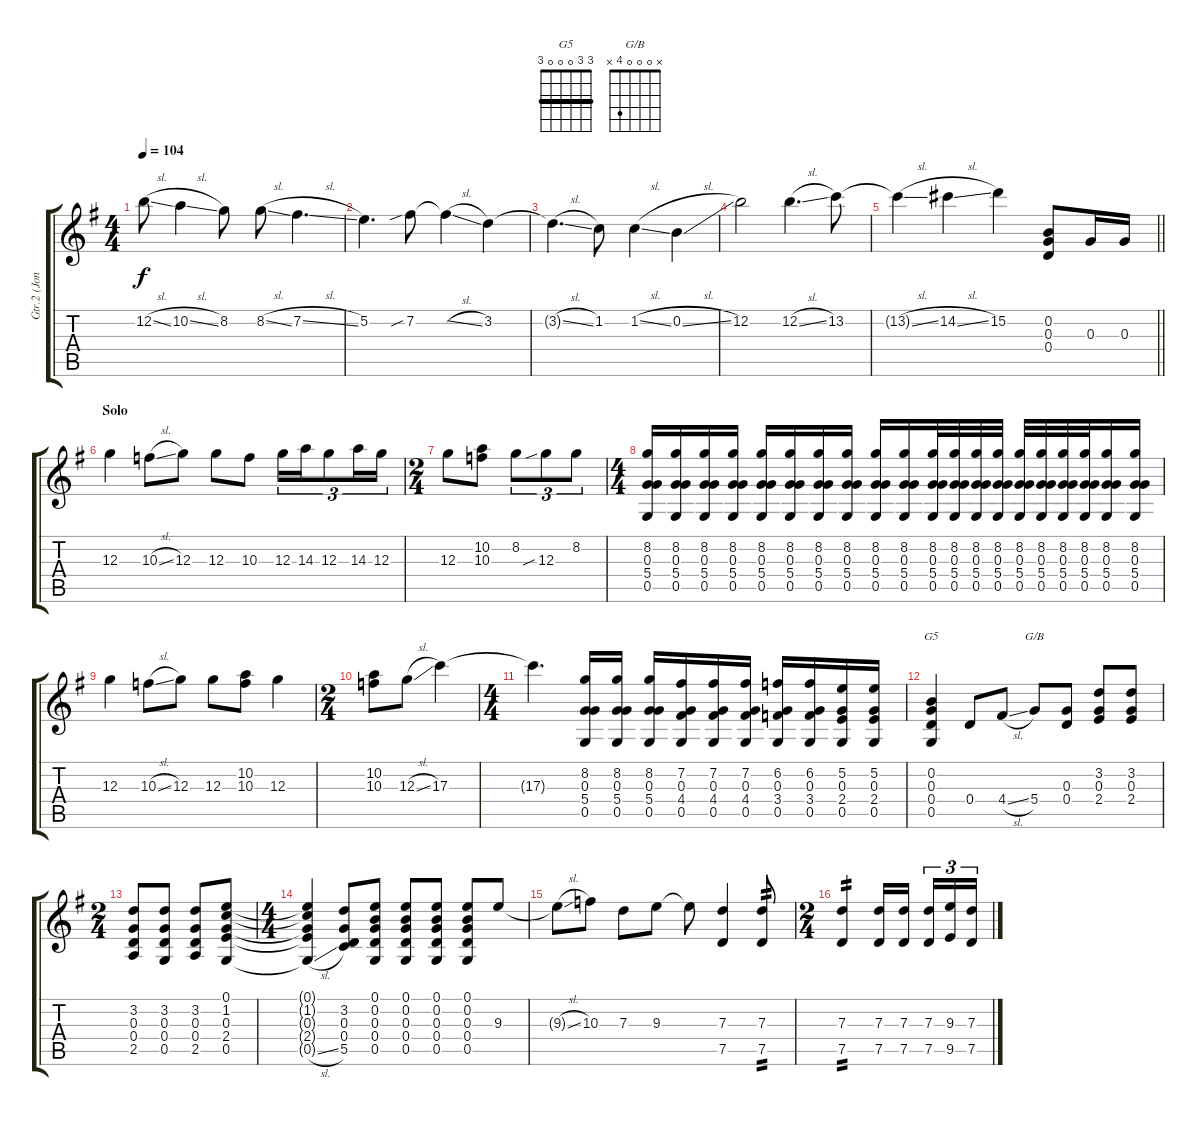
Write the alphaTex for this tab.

\track ("Gtr.2 (Jonny GreenWood)" "Gtr.2 (Jon") {instrument distortionguitar}
\staff {score tabs}
\tuning (E4 B3 G3 D3 G2 E2) {hide}
\chord ("G5" 3 3 0 0 0 3) {barre 3}
\chord ("G/B" x 0 0 0 4 x)
\ts (4 4)
\tempo 104
\clef g2
\ks eminor
12.2{sl}.8{dy f} 10.2{sl}.4 8.2.8 8.2{sl}.8 7.2{sl}.4{d} |
5.2.4{d} 7.2{sib}.8 7.2{sl t}.4 3.2.4 |
3.2{sl t}.4{d} 1.2.8 1.2{sl}.4 0.2{sl}.4 |
12.2.2 12.2{sl}.4{d} 13.2.8 |
\barLineRight lightlight
13.2{sl t}.4 14.2{sl}.4 15.2.4 (0.2 0.3 0.4).8{volume 16} 0.3.16 0.3.16 |
\section ("" "Solo")
12.3.4 10.3{sl}.8 12.3.8 12.3.8 10.3.8 12.3.16{tu (3 2)} 14.3.16{tu (3 2)} 12.3.8{tu (3 2)} 14.3.16{tu (3 2)} 12.3.16{tu (3 2)} |
\ts (2 4)
12.3.8 (10.2 10.3).8 8.2.8{tu (3 2)} 12.3{sib}.8{tu (3 2)} 8.2.8{tu (3 2)} |
\ts (4 4)
(8.2 0.3 5.4 0.5).16 (8.2 0.3 5.4 0.5).16 (8.2 0.3 5.4 0.5).16 (8.2 0.3 5.4 0.5).16 (8.2 0.3 5.4 0.5).16 (8.2 0.3 5.4 0.5).16 (8.2 0.3 5.4 0.5).16 (8.2 0.3 5.4 0.5).16 (8.2 0.3 5.4 0.5).16 (8.2 0.3 5.4 0.5).16 (8.2 0.3 5.4 0.5).32 (8.2 0.3 5.4 0.5).32 (8.2 0.3 5.4 0.5).32 (8.2 0.3 5.4 0.5).32 (8.2 0.3 5.4 0.5).32 (8.2 0.3 5.4 0.5).32 (8.2 0.3 5.4 0.5).32 (8.2 0.3 5.4 0.5).32 (8.2 0.3 5.4 0.5).16 (8.2 0.3 5.4 0.5).16 |
12.3.4 10.3{sl}.8 12.3.8 12.3.8 (10.2 10.3).8 12.3.4 |
\ts (2 4)
(10.2 10.3).8 12.3{sl}.8 17.3.4 |
\ts (4 4)
17.3{t}.4{d} (8.2 0.3 5.4 0.5).16 (8.2 0.3 5.4 0.5).16 (8.2 0.3 5.4 0.5).16 (7.2 0.3 4.4 0.5).16 (7.2 0.3 4.4 0.5).16 (7.2 0.3 4.4 0.5).16 (6.2 0.3 3.4 0.5).16 (6.2 0.3 3.4 0.5).16 (5.2 0.3 2.4 0.5).16 (5.2 0.3 2.4 0.5).16 |
(0.2 0.3 0.4 0.5).4{ch "G5"} 0.4.8 4.4{sl}.8 5.4.8{ch "G/B"} (0.3 0.4).8 (3.2 0.3 2.4).8 (3.2 0.3 2.4).8 |
\ts (2 4)
(3.2 0.3 0.4 2.5).8 (3.2 0.3 0.4 0.5).8 (3.2 0.3 0.4 2.5).8 (0.1 1.2 0.3 2.4 0.5).8 |
\ts (4 4)
(0.1{t} 1.2{t} 0.3{t} 2.4{t} 0.5{sl t}).4 (3.2 0.3 0.4 5.5).8 (0.1 0.2 0.3 0.4 0.5).8 (0.1 0.2 0.3 0.4 0.5).8 (0.1 0.2 0.3 0.4 0.5).8 (0.1 0.2 0.3 0.4 0.5).8 9.3.8 |
9.3{sl t}.8 10.3.8 7.3.8 9.3.8 9.3{t}.8 (7.3 7.5).4 (7.3 7.5).8{tp 2} |
\ts (2 4)
(7.3 7.5).4{tp 2} (7.3 7.5).16 (7.3 7.5).16{beam splitsecondary} (7.3 7.5).16{tu (3 2)} (9.3 9.5).16{tu (3 2)} (7.3 7.5).16{tu (3 2)}
